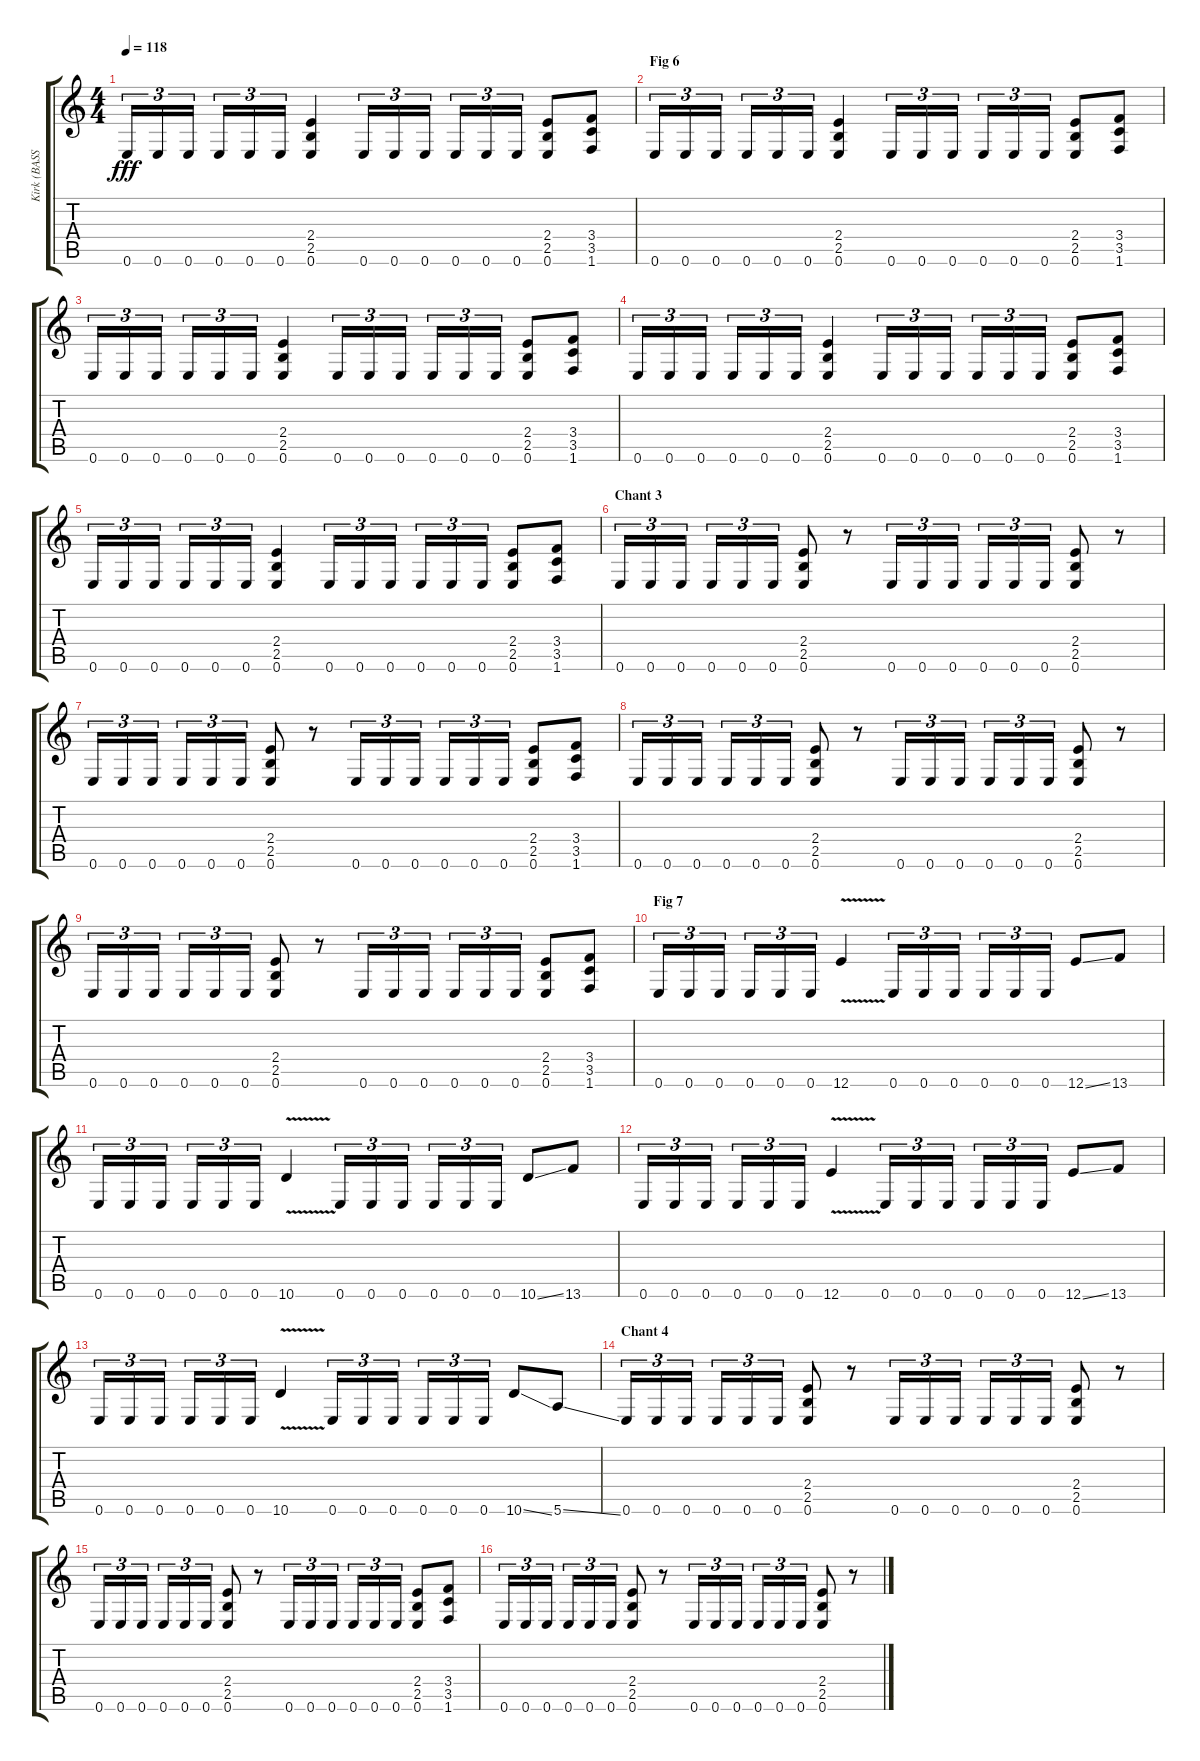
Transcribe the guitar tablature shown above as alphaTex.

\track ("Kirk (BASS)" "Kirk (BASS") {instrument acousticguitarsteel}
\staff {score tabs}
\tuning (E4 B3 G3 D3 A2 E2) {hide}
\ts (4 4)
\tempo 118
\clef g2
\ks c
0.6.16{tu (3 2) dy fff} 0.6.16{tu (3 2)} 0.6.16{tu (3 2)} 0.6.16{tu (3 2)} 0.6.16{tu (3 2)} 0.6.16{tu (3 2)} (2.4 2.5 0.6).4 0.6.16{tu (3 2)} 0.6.16{tu (3 2)} 0.6.16{tu (3 2)} 0.6.16{tu (3 2)} 0.6.16{tu (3 2)} 0.6.16{tu (3 2)} (2.4 2.5 0.6).8 (3.4 3.5 1.6).8 |
\section ("" "Fig 6")
0.6.16{tu (3 2)} 0.6.16{tu (3 2)} 0.6.16{tu (3 2)} 0.6.16{tu (3 2)} 0.6.16{tu (3 2)} 0.6.16{tu (3 2)} (2.4 2.5 0.6).4 0.6.16{tu (3 2)} 0.6.16{tu (3 2)} 0.6.16{tu (3 2)} 0.6.16{tu (3 2)} 0.6.16{tu (3 2)} 0.6.16{tu (3 2)} (2.4 2.5 0.6).8 (3.4 3.5 1.6).8 |
0.6.16{tu (3 2)} 0.6.16{tu (3 2)} 0.6.16{tu (3 2)} 0.6.16{tu (3 2)} 0.6.16{tu (3 2)} 0.6.16{tu (3 2)} (2.4 2.5 0.6).4 0.6.16{tu (3 2)} 0.6.16{tu (3 2)} 0.6.16{tu (3 2)} 0.6.16{tu (3 2)} 0.6.16{tu (3 2)} 0.6.16{tu (3 2)} (2.4 2.5 0.6).8 (3.4 3.5 1.6).8 |
0.6.16{tu (3 2)} 0.6.16{tu (3 2)} 0.6.16{tu (3 2)} 0.6.16{tu (3 2)} 0.6.16{tu (3 2)} 0.6.16{tu (3 2)} (2.4 2.5 0.6).4 0.6.16{tu (3 2)} 0.6.16{tu (3 2)} 0.6.16{tu (3 2)} 0.6.16{tu (3 2)} 0.6.16{tu (3 2)} 0.6.16{tu (3 2)} (2.4 2.5 0.6).8 (3.4 3.5 1.6).8 |
0.6.16{tu (3 2)} 0.6.16{tu (3 2)} 0.6.16{tu (3 2)} 0.6.16{tu (3 2)} 0.6.16{tu (3 2)} 0.6.16{tu (3 2)} (2.4 2.5 0.6).4 0.6.16{tu (3 2)} 0.6.16{tu (3 2)} 0.6.16{tu (3 2)} 0.6.16{tu (3 2)} 0.6.16{tu (3 2)} 0.6.16{tu (3 2)} (2.4 2.5 0.6).8 (3.4 3.5 1.6).8 |
\section ("" "Chant 3")
0.6.16{tu (3 2)} 0.6.16{tu (3 2)} 0.6.16{tu (3 2)} 0.6.16{tu (3 2)} 0.6.16{tu (3 2)} 0.6.16{tu (3 2)} (2.4 2.5 0.6).8 r.8 0.6.16{tu (3 2)} 0.6.16{tu (3 2)} 0.6.16{tu (3 2)} 0.6.16{tu (3 2)} 0.6.16{tu (3 2)} 0.6.16{tu (3 2)} (2.4 2.5 0.6).8 r.8 |
0.6.16{tu (3 2)} 0.6.16{tu (3 2)} 0.6.16{tu (3 2)} 0.6.16{tu (3 2)} 0.6.16{tu (3 2)} 0.6.16{tu (3 2)} (2.4 2.5 0.6).8 r.8 0.6.16{tu (3 2)} 0.6.16{tu (3 2)} 0.6.16{tu (3 2)} 0.6.16{tu (3 2)} 0.6.16{tu (3 2)} 0.6.16{tu (3 2)} (2.4 2.5 0.6).8 (3.4 3.5 1.6).8 |
0.6.16{tu (3 2)} 0.6.16{tu (3 2)} 0.6.16{tu (3 2)} 0.6.16{tu (3 2)} 0.6.16{tu (3 2)} 0.6.16{tu (3 2)} (2.4 2.5 0.6).8 r.8 0.6.16{tu (3 2)} 0.6.16{tu (3 2)} 0.6.16{tu (3 2)} 0.6.16{tu (3 2)} 0.6.16{tu (3 2)} 0.6.16{tu (3 2)} (2.4 2.5 0.6).8 r.8 |
0.6.16{tu (3 2)} 0.6.16{tu (3 2)} 0.6.16{tu (3 2)} 0.6.16{tu (3 2)} 0.6.16{tu (3 2)} 0.6.16{tu (3 2)} (2.4 2.5 0.6).8 r.8 0.6.16{tu (3 2)} 0.6.16{tu (3 2)} 0.6.16{tu (3 2)} 0.6.16{tu (3 2)} 0.6.16{tu (3 2)} 0.6.16{tu (3 2)} (2.4 2.5 0.6).8 (3.4 3.5 1.6).8 |
\section ("" "Fig 7")
0.6.16{tu (3 2)} 0.6.16{tu (3 2)} 0.6.16{tu (3 2)} 0.6.16{tu (3 2)} 0.6.16{tu (3 2)} 0.6.16{tu (3 2)} 12.6{v}.4 0.6.16{tu (3 2)} 0.6.16{tu (3 2)} 0.6.16{tu (3 2)} 0.6.16{tu (3 2)} 0.6.16{tu (3 2)} 0.6.16{tu (3 2)} 12.6{ss}.8 13.6.8 |
0.6.16{tu (3 2)} 0.6.16{tu (3 2)} 0.6.16{tu (3 2)} 0.6.16{tu (3 2)} 0.6.16{tu (3 2)} 0.6.16{tu (3 2)} 10.6{v}.4 0.6.16{tu (3 2)} 0.6.16{tu (3 2)} 0.6.16{tu (3 2)} 0.6.16{tu (3 2)} 0.6.16{tu (3 2)} 0.6.16{tu (3 2)} 10.6{ss}.8 13.6.8 |
0.6.16{tu (3 2)} 0.6.16{tu (3 2)} 0.6.16{tu (3 2)} 0.6.16{tu (3 2)} 0.6.16{tu (3 2)} 0.6.16{tu (3 2)} 12.6{v}.4 0.6.16{tu (3 2)} 0.6.16{tu (3 2)} 0.6.16{tu (3 2)} 0.6.16{tu (3 2)} 0.6.16{tu (3 2)} 0.6.16{tu (3 2)} 12.6{ss}.8 13.6.8 |
0.6.16{tu (3 2)} 0.6.16{tu (3 2)} 0.6.16{tu (3 2)} 0.6.16{tu (3 2)} 0.6.16{tu (3 2)} 0.6.16{tu (3 2)} 10.6{v}.4 0.6.16{tu (3 2)} 0.6.16{tu (3 2)} 0.6.16{tu (3 2)} 0.6.16{tu (3 2)} 0.6.16{tu (3 2)} 0.6.16{tu (3 2)} 10.6{ss}.8 5.6{ss}.8 |
\section ("" "Chant 4")
0.6.16{tu (3 2)} 0.6.16{tu (3 2)} 0.6.16{tu (3 2)} 0.6.16{tu (3 2)} 0.6.16{tu (3 2)} 0.6.16{tu (3 2)} (2.4 2.5 0.6).8 r.8 0.6.16{tu (3 2)} 0.6.16{tu (3 2)} 0.6.16{tu (3 2)} 0.6.16{tu (3 2)} 0.6.16{tu (3 2)} 0.6.16{tu (3 2)} (2.4 2.5 0.6).8 r.8 |
0.6.16{tu (3 2)} 0.6.16{tu (3 2)} 0.6.16{tu (3 2)} 0.6.16{tu (3 2)} 0.6.16{tu (3 2)} 0.6.16{tu (3 2)} (2.4 2.5 0.6).8 r.8 0.6.16{tu (3 2)} 0.6.16{tu (3 2)} 0.6.16{tu (3 2)} 0.6.16{tu (3 2)} 0.6.16{tu (3 2)} 0.6.16{tu (3 2)} (2.4 2.5 0.6).8 (3.4 3.5 1.6).8 |
0.6.16{tu (3 2)} 0.6.16{tu (3 2)} 0.6.16{tu (3 2)} 0.6.16{tu (3 2)} 0.6.16{tu (3 2)} 0.6.16{tu (3 2)} (2.4 2.5 0.6).8 r.8 0.6.16{tu (3 2)} 0.6.16{tu (3 2)} 0.6.16{tu (3 2)} 0.6.16{tu (3 2)} 0.6.16{tu (3 2)} 0.6.16{tu (3 2)} (2.4 2.5 0.6).8 r.8
